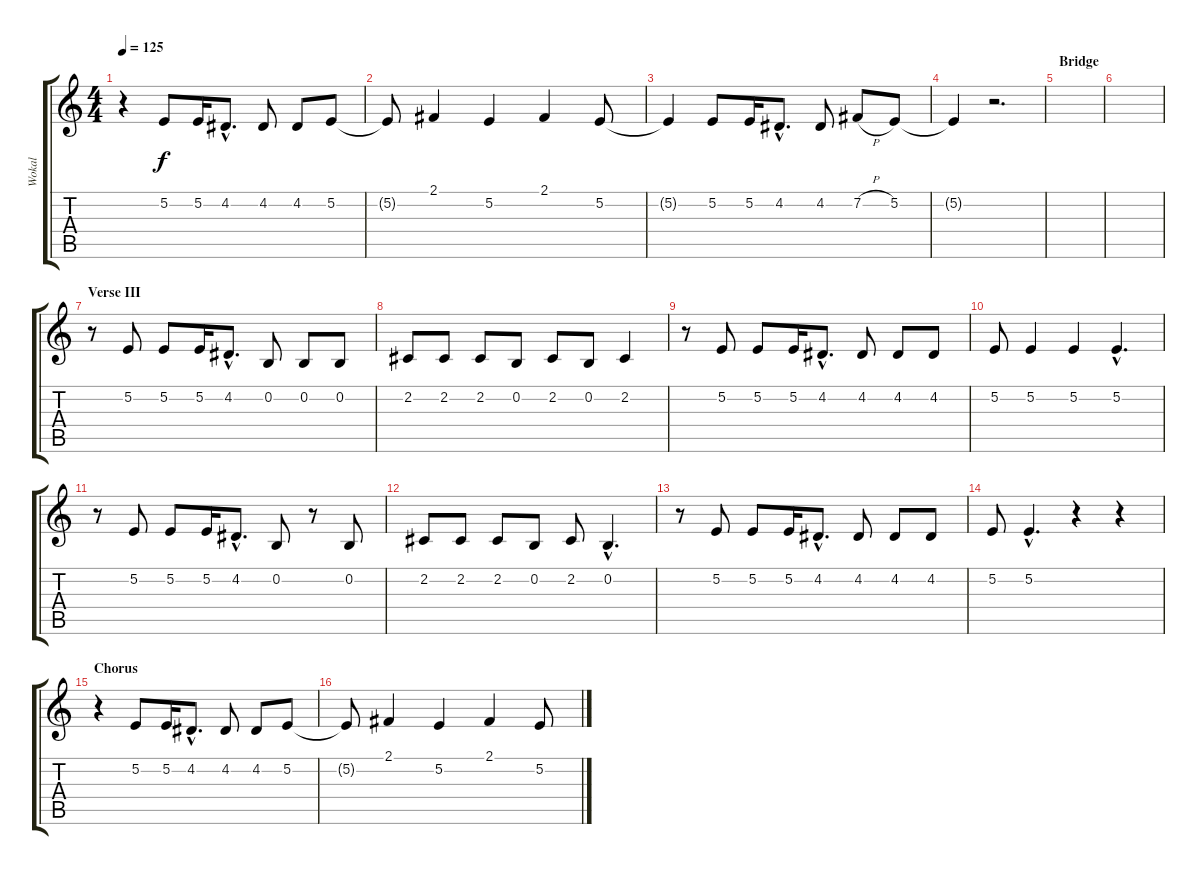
\track ("Wokal" "Wokal") {instrument altosax}
\staff {score tabs}
\tuning (E4 B3 G3 D3 A2 E2) {hide}
\ts (4 4)
\tempo 125
\clef g2
\ks c
r.4{dy f} 5.2.8 5.2.16 4.2{hac}.8{d} 4.2.8 4.2.8 5.2.8 |
5.2{t}.8 2.1.4 5.2.4 2.1.4 5.2.8 |
5.2{t}.4 5.2.8 5.2.16 4.2{hac}.8{d} 4.2.8 7.2{h}.8 5.2.8 |
5.2{t}.4 r.2{d} |
\section ("" "Bridge")
|
|
\section ("" "Verse III")
r.8 5.2.8 5.2.8 5.2.16 4.2{hac}.8{d} 0.2.8 0.2.8 0.2.8 |
2.2.8 2.2.8 2.2.8 0.2.8 2.2.8 0.2.8 2.2.4 |
r.8 5.2.8 5.2.8 5.2.16 4.2{hac}.8{d} 4.2.8 4.2.8 4.2.8 |
5.2.8 5.2.4 5.2.4 5.2{hac}.4{d} |
r.8 5.2.8 5.2.8 5.2.16 4.2{hac}.8{d} 0.2.8 r.8 0.2.8 |
2.2.8 2.2.8 2.2.8 0.2.8 2.2.8 0.2{hac}.4{d} |
r.8 5.2.8 5.2.8 5.2.16 4.2{hac}.8{d} 4.2.8 4.2.8 4.2.8 |
5.2.8 5.2{hac}.4{d} r.4 r.4 |
\section ("" "Chorus")
r.4 5.2.8 5.2.16 4.2{hac}.8{d} 4.2.8 4.2.8 5.2.8 |
5.2{t}.8 2.1.4 5.2.4 2.1.4 5.2.8
